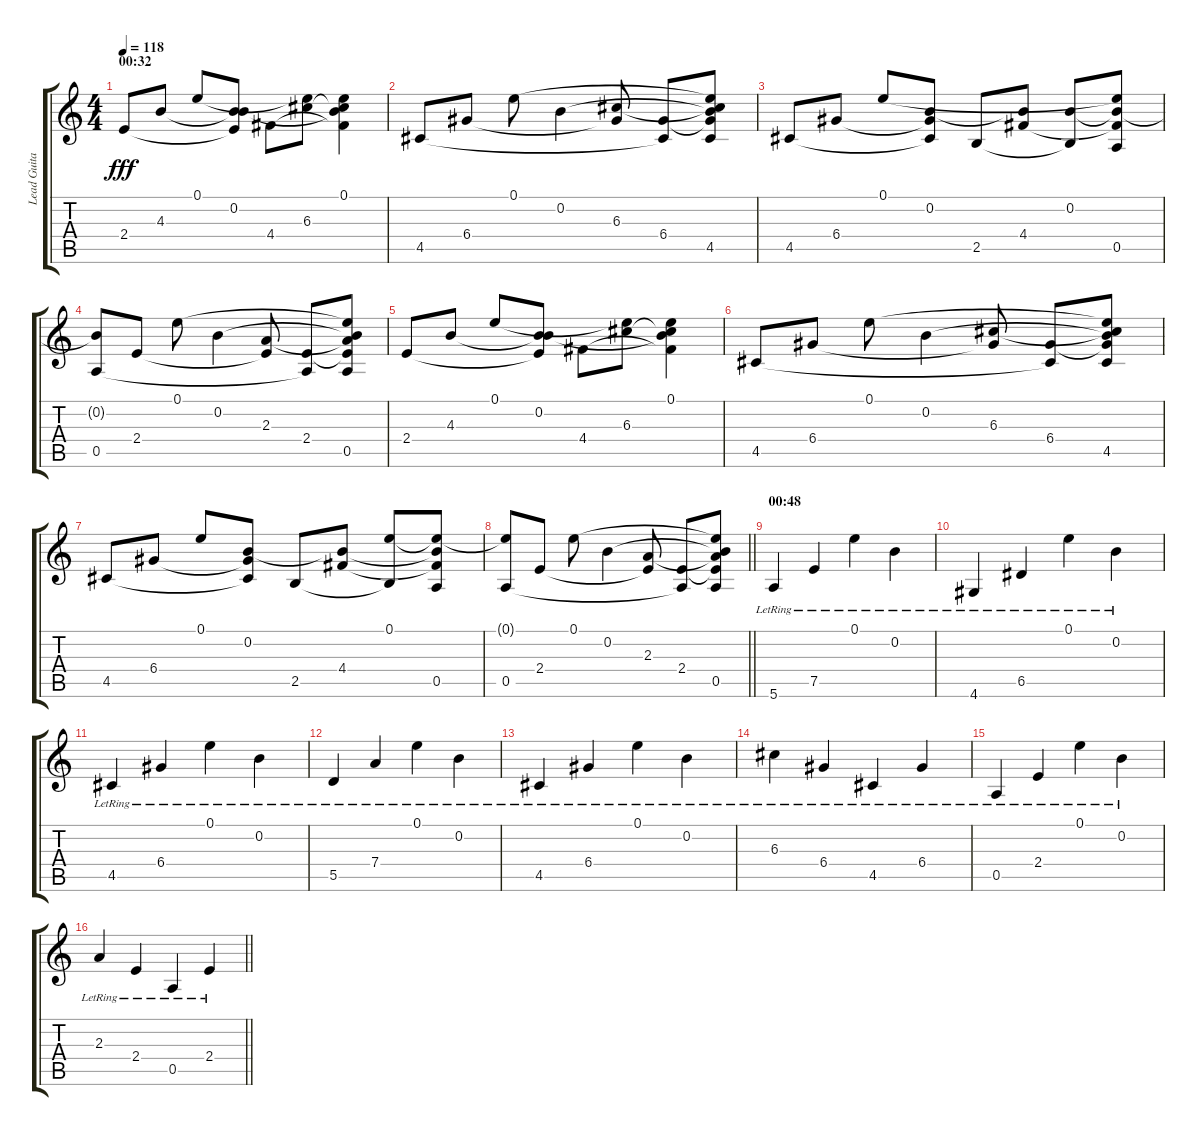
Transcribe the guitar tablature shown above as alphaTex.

\track ("Lead Guitar" "Lead Guita") {instrument electricguitarjazz}
\staff {score tabs}
\tuning (E4 B3 G3 D3 A2 E2) {hide}
\ts (4 4)
\section ("" "00:32")
\tempo 118
\clef g2
\ks c
2.4.8{dy fff} 4.3.8 0.1.8 (0.2 4.3{t} 2.4{t}).8 4.4.8 (0.1{t} 6.3).8 (0.1 0.2{t} 6.3{t} 4.4{t}).4 |
4.5.8 6.4.8 0.1.8 0.2.4 (6.3 6.4{t}).8 (6.4 4.5{t}).8 (0.1{t} 0.2{t} 6.3{t} 6.4{t} 4.5).8 |
4.5.8 6.4.8 0.1.8 (0.2 6.4{t} 4.5{t}).8 2.5.8 (0.2{t} 4.4).8 (0.2 2.5{t}).8 (0.1{t} 0.2{t} 4.4{t} 0.5).8 |
(0.2{t} 0.5).8 2.4.8 0.1.8 0.2.4 (2.3 2.4{t}).8 (2.4 0.5{t}).8 (0.1{t} 0.2{t} 2.3{t} 2.4{t} 0.5).8 |
2.4.8 4.3.8 0.1.8 (0.2 4.3{t} 2.4{t}).8 4.4.8 (0.1{t} 6.3).8 (0.1 0.2{t} 6.3{t} 4.4{t}).4 |
4.5.8 6.4.8 0.1.8 0.2.4 (6.3 6.4{t}).8 (6.4 4.5{t}).8 (0.1{t} 0.2{t} 6.3{t} 6.4{t} 4.5).8 |
4.5.8 6.4.8 0.1.8 (0.2 6.4{t} 4.5{t}).8 2.5.8 (0.2{t} 4.4).8 (0.1 2.5{t}).8 (0.1{t} 0.2{t} 4.4{t} 0.5).8 |
\barLineRight lightlight
(0.1{t} 0.5).8 2.4.8 0.1.8 0.2.4 (2.3 2.4{t}).8 (2.4 0.5{t}).8 (0.1{t} 0.2{t} 2.3{t} 2.4{t} 0.5).8 |
\section ("" "00:48")
5.6{lr}.4 7.5{lr}.4 0.1{lr}.4 0.2{lr}.4 |
4.6{lr}.4 6.5{lr}.4 0.1{lr}.4 0.2{lr}.4 |
4.5{lr}.4 6.4{lr}.4 0.1{lr}.4 0.2{lr}.4 |
5.5{lr}.4 7.4{lr}.4 0.1{lr}.4 0.2{lr}.4 |
4.5{lr}.4 6.4{lr}.4 0.1{lr}.4 0.2{lr}.4 |
6.3{lr}.4 6.4{lr}.4 4.5{lr}.4 6.4{lr}.4 |
0.5{lr}.4 2.4{lr}.4 0.1{lr}.4 0.2{lr}.4 |
\barLineRight lightlight
2.3{lr}.4 2.4{lr}.4 0.5{lr}.4 2.4{lr}.4
